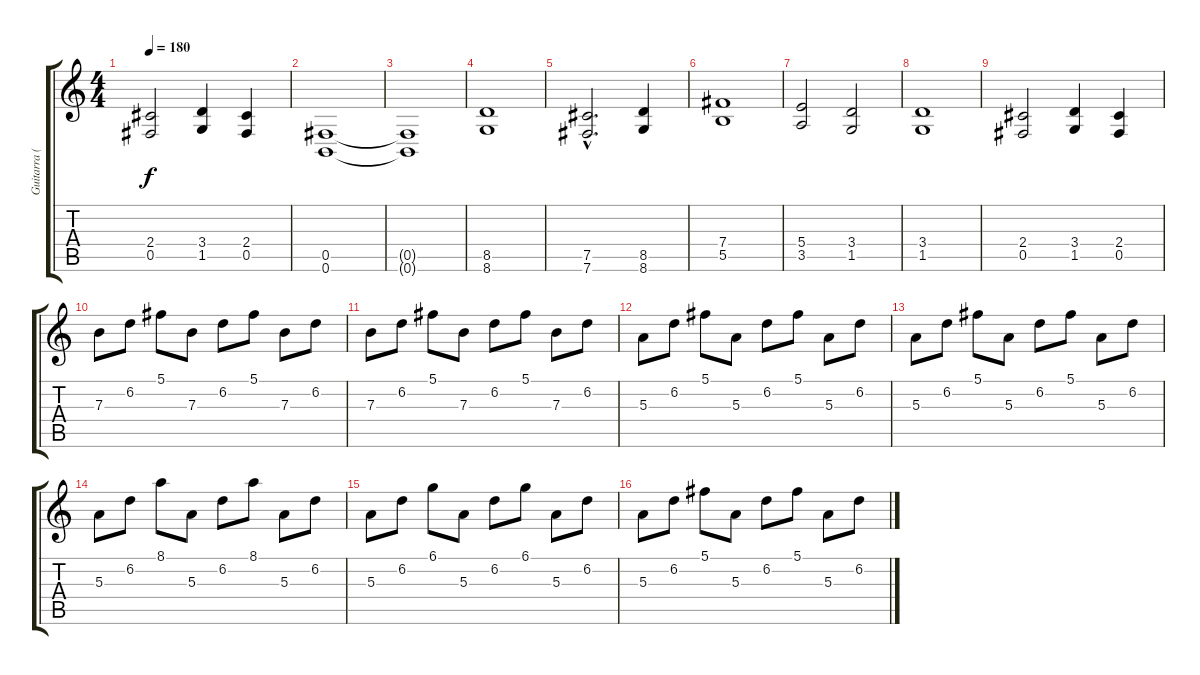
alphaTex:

\track ("Guitarra (Alexis Ruiz)" "Guitarra (") {instrument distortionguitar}
\staff {score tabs}
\tuning (Db4 Ab3 E3 B2 Gb2 B1) {hide}
\ts (4 4)
\tempo 180
\clef g2
\ks c
(2.4 0.5).2{dy f} (3.4 1.5).4 (2.4 0.5).4 |
(0.5 0.6).1 |
(0.5{t} 0.6{t}).1 |
(8.5 8.6).1 |
(7.5{hac} 7.6{hac}).2{d} (8.5 8.6).4 |
(7.4 5.5).1 |
(5.4 3.5).2 (3.4 1.5).2 |
(3.4 1.5).1 |
(2.4 0.5).2 (3.4 1.5).4 (2.4 0.5).4 |
7.3.8{volume 13 instrument distortionguitar} 6.2.8 5.1.8 7.3.8 6.2.8 5.1.8 7.3.8 6.2.8 |
7.3.8 6.2.8 5.1.8 7.3.8 6.2.8 5.1.8 7.3.8 6.2.8 |
5.3.8 6.2.8 5.1.8 5.3.8 6.2.8 5.1.8 5.3.8 6.2.8 |
5.3.8 6.2.8 5.1.8 5.3.8 6.2.8 5.1.8 5.3.8 6.2.8 |
5.3.8 6.2.8 8.1.8 5.3.8 6.2.8 8.1.8 5.3.8 6.2.8 |
5.3.8 6.2.8 6.1.8 5.3.8 6.2.8 6.1.8 5.3.8 6.2.8 |
5.3.8 6.2.8 5.1.8 5.3.8 6.2.8 5.1.8 5.3.8 6.2.8
